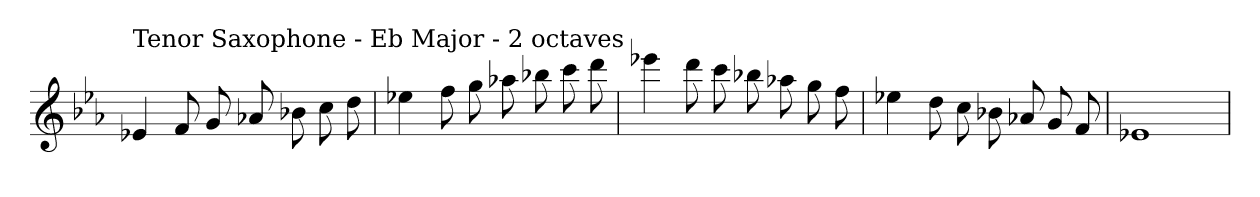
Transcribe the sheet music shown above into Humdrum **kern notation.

**kern
*part1
*staff1
*clefG2
*k[b-e-a-]
*E-:
=
!LO:TX:a:t=Tenor Saxophone - Eb Major - 2 octaves
4e-X
8f
8g
8a-X
8b-X
8cc
8dd
=
4ee-X
8ff
8gg
8aa-X
8bb-X
8ccc
8ddd
=
4eee-X
8ddd
8ccc
8bb-X
8aa-X
8gg
8ff
=
4ee-X
8dd
8cc
8b-X
8a-X
8g
8f
=
1e-X
=
*-
